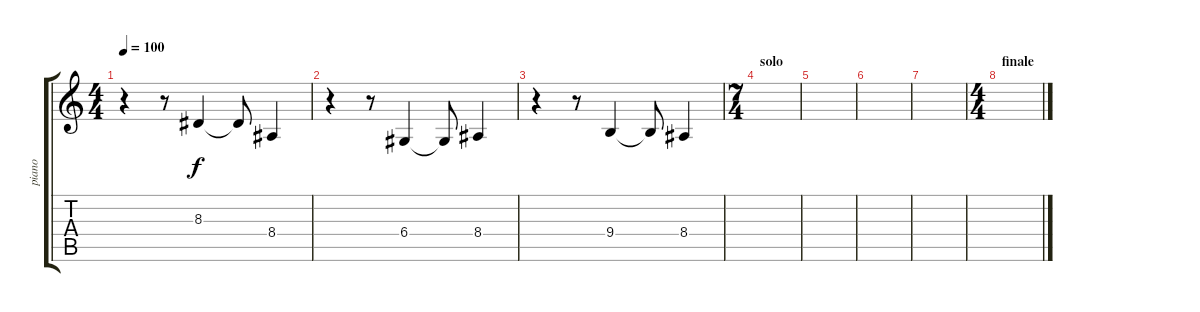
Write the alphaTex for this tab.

\track ("piano" "piano") {instrument acousticgrandpiano}
\staff {score tabs}
\tuning (E4 B3 G3 D3 A2 E2) {hide}
\ts (4 4)
\tempo 100
\clef g2
\ks c
r.4{dy f} r.8 8.3.4 8.3{t}.8 8.4.4 |
r.4 r.8 6.4.4 6.4{t}.8 8.4.4 |
r.4 r.8 9.4.4 9.4{t}.8 8.4.4 |
\ts (7 4)
\section ("" "solo")
|
|
|
|
\ts (4 4)
\section ("" "finale")
